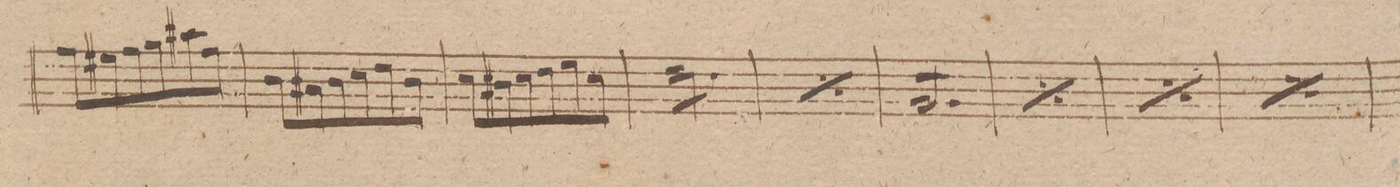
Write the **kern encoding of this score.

**kern	**dynam
*I"Fagotto 2do	*
*clefF4	*
*k[f#]	*
*M3/4	*
8A\L	.
8G#X\	.
8A\	.
8B\	.
8c#X\	.
8A\J	.
=44	=44
8D\L	.
8C#X/	.
8D\	.
8E\	.
8F#\	.
8D\J	.
=45	=45
8E\L	.
8D#X\	.
8E\	.
8F#\	.
8G\	.
8E\J	.
=46	=46
*tremolo	*
8F#\L	.
8F#\	.
8F#\	.
8F#\	.
8F#\	.
8F#\J	.
=47	=47
*rep	*
8F#\L	.
8F#\	.
8F#\	.
8F#\	.
8F#\	.
8F#\J	.
*Xrep	*
=48	=48
8BB/L	.
8BB/	.
8BB/	.
8BB/	.
8BB/	.
8BB/J	.
=49	=49
*rep	*
8BB/L	.
8BB/	.
8BB/	.
8BB/	.
8BB/	.
8BB/J	.
*Xrep	*
=50	=50
*rep	*
8BB/L	.
8BB/	.
8BB/	.
8BB/	.
8BB/	.
8BB/J	.
*Xrep	*
=51	=51
*rep	*
8BB/L	.
8BB/	.
8BB/	.
8BB/	.
8BB/	.
8BB/J	.
*Xrep	*
=52	=52
*-	*-
